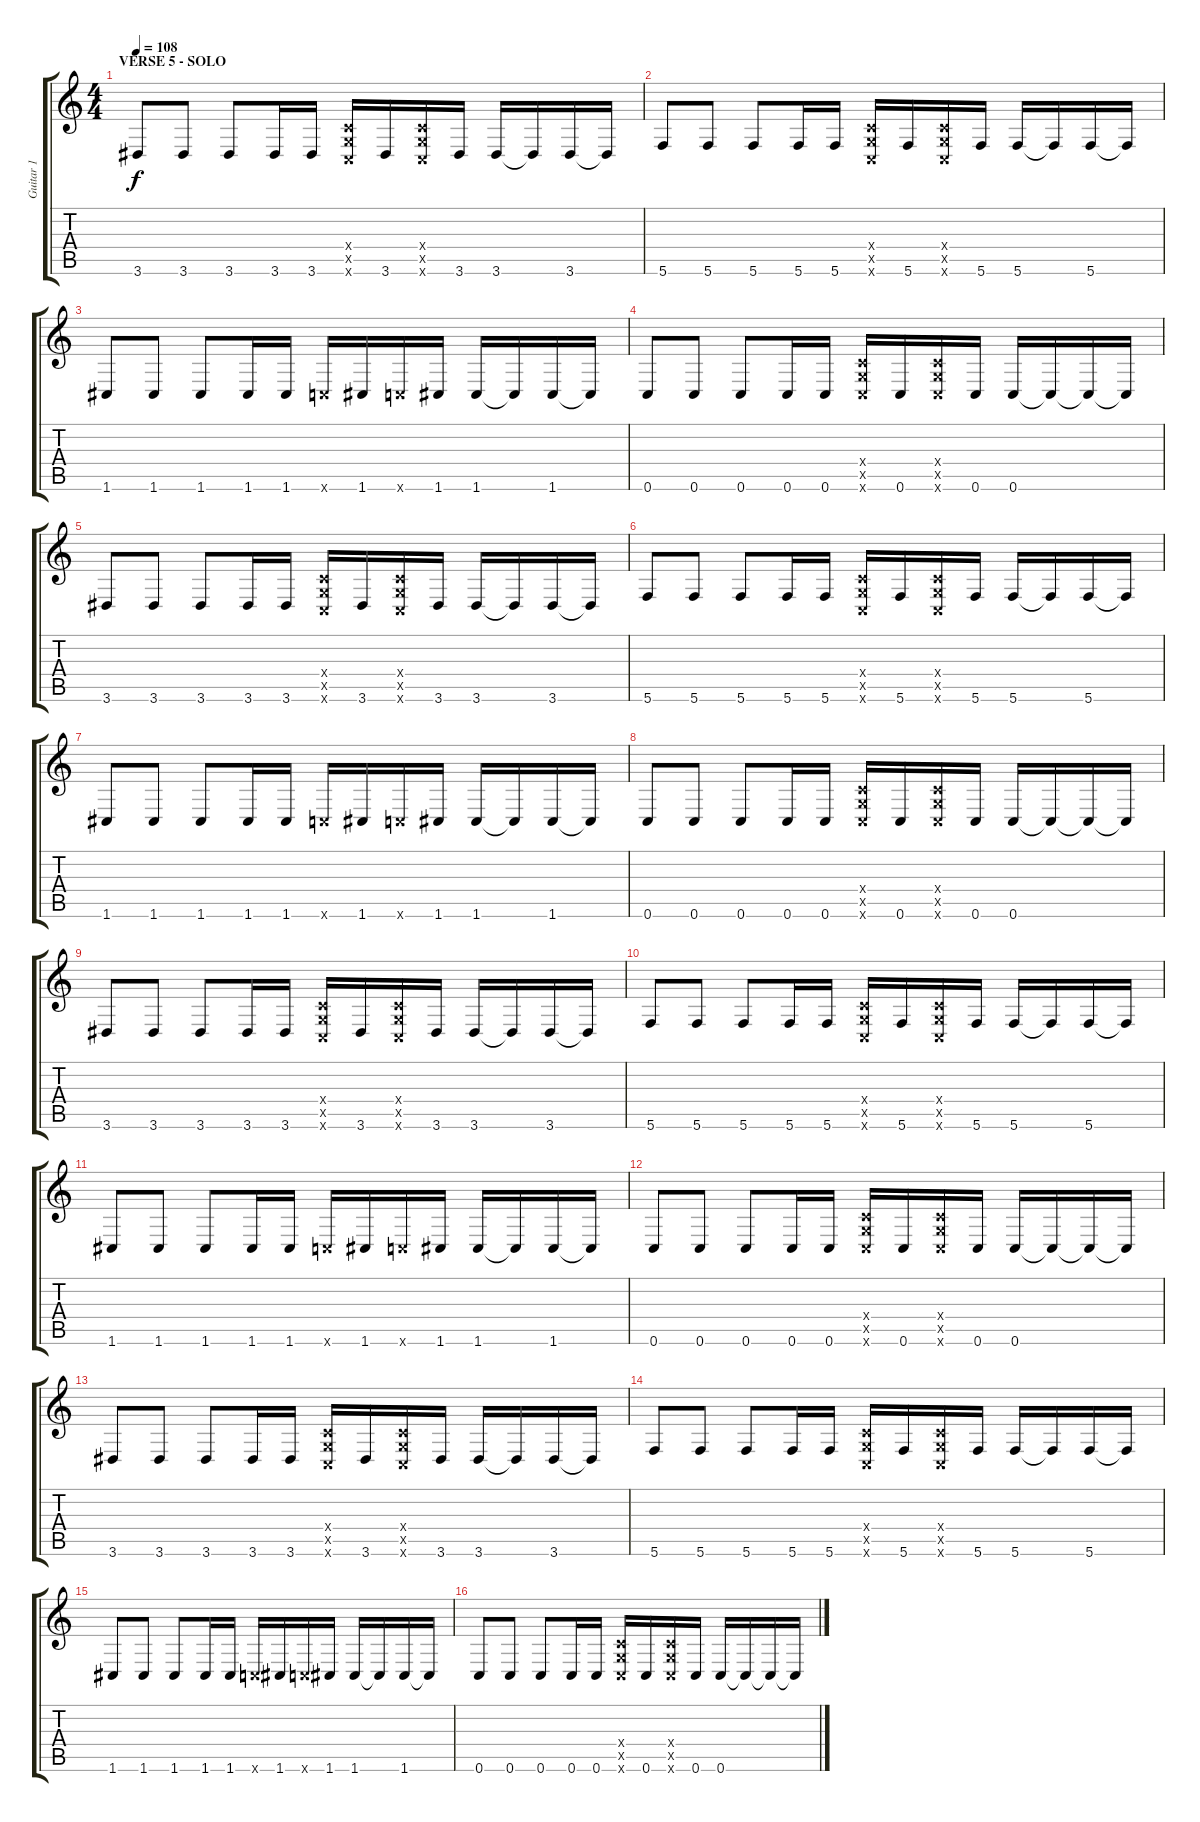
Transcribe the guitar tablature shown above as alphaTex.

\track ("Guitar 1" "Guitar 1") {instrument distortionguitar}
\staff {score tabs}
\tuning (D4 A3 F3 C3 G2 C2) {hide}
\ts (4 4)
\section ("" "VERSE 5 - SOLO")
\tempo 108
\clef g2
\ks c
3.6.8{dy f volume 16 instrument distortionguitar} 3.6.8 3.6.8 3.6.16 3.6.16 (0.4{x} 0.5{x} 0.6{x}).16 3.6.16 (0.4{x} 0.5{x} 0.6{x}).16 3.6.16 3.6.16 3.6{t}.16 3.6.16 3.6{t}.16 |
5.6.8 5.6.8 5.6.8 5.6.16 5.6.16 (0.4{x} 0.5{x} 0.6{x}).16 5.6.16 (0.4{x} 0.5{x} 0.6{x}).16 5.6.16 5.6.16 5.6{t}.16 5.6.16 5.6{t}.16 |
1.6.8 1.6.8 1.6.8 1.6.16 1.6.16 0.6{x}.16 1.6.16 0.6{x}.16 1.6.16 1.6.16 1.6{t}.16 1.6.16 1.6{t}.16 |
0.6.8 0.6.8 0.6.8 0.6.16 0.6.16 (0.4{x} 0.5{x} 0.6{x}).16 0.6.16 (0.4{x} 0.5{x} 0.6{x}).16 0.6.16 0.6.16 0.6{t}.16 0.6{t}.16 0.6{t}.16 |
3.6.8{volume 16 instrument distortionguitar} 3.6.8 3.6.8 3.6.16 3.6.16 (0.4{x} 0.5{x} 0.6{x}).16 3.6.16 (0.4{x} 0.5{x} 0.6{x}).16 3.6.16 3.6.16 3.6{t}.16 3.6.16 3.6{t}.16 |
5.6.8 5.6.8 5.6.8 5.6.16 5.6.16 (0.4{x} 0.5{x} 0.6{x}).16 5.6.16 (0.4{x} 0.5{x} 0.6{x}).16 5.6.16 5.6.16 5.6{t}.16 5.6.16 5.6{t}.16 |
1.6.8 1.6.8 1.6.8 1.6.16 1.6.16 0.6{x}.16 1.6.16 0.6{x}.16 1.6.16 1.6.16 1.6{t}.16 1.6.16 1.6{t}.16 |
0.6.8 0.6.8 0.6.8 0.6.16 0.6.16 (0.4{x} 0.5{x} 0.6{x}).16 0.6.16 (0.4{x} 0.5{x} 0.6{x}).16 0.6.16 0.6.16 0.6{t}.16 0.6{t}.16 0.6{t}.16 |
3.6.8{volume 16 instrument distortionguitar} 3.6.8 3.6.8 3.6.16 3.6.16 (0.4{x} 0.5{x} 0.6{x}).16 3.6.16 (0.4{x} 0.5{x} 0.6{x}).16 3.6.16 3.6.16 3.6{t}.16 3.6.16 3.6{t}.16 |
5.6.8 5.6.8 5.6.8 5.6.16 5.6.16 (0.4{x} 0.5{x} 0.6{x}).16 5.6.16 (0.4{x} 0.5{x} 0.6{x}).16 5.6.16 5.6.16 5.6{t}.16 5.6.16 5.6{t}.16 |
1.6.8 1.6.8 1.6.8 1.6.16 1.6.16 0.6{x}.16 1.6.16 0.6{x}.16 1.6.16 1.6.16 1.6{t}.16 1.6.16 1.6{t}.16 |
0.6.8 0.6.8 0.6.8 0.6.16 0.6.16 (0.4{x} 0.5{x} 0.6{x}).16 0.6.16 (0.4{x} 0.5{x} 0.6{x}).16 0.6.16 0.6.16 0.6{t}.16 0.6{t}.16 0.6{t}.16 |
3.6.8{volume 16 instrument distortionguitar} 3.6.8 3.6.8 3.6.16 3.6.16 (0.4{x} 0.5{x} 0.6{x}).16 3.6.16 (0.4{x} 0.5{x} 0.6{x}).16 3.6.16 3.6.16 3.6{t}.16 3.6.16 3.6{t}.16 |
5.6.8 5.6.8 5.6.8 5.6.16 5.6.16 (0.4{x} 0.5{x} 0.6{x}).16 5.6.16 (0.4{x} 0.5{x} 0.6{x}).16 5.6.16 5.6.16 5.6{t}.16 5.6.16 5.6{t}.16 |
1.6.8 1.6.8 1.6.8 1.6.16 1.6.16 0.6{x}.16 1.6.16 0.6{x}.16 1.6.16 1.6.16 1.6{t}.16 1.6.16 1.6{t}.16 |
0.6.8 0.6.8 0.6.8 0.6.16 0.6.16 (0.4{x} 0.5{x} 0.6{x}).16 0.6.16 (0.4{x} 0.5{x} 0.6{x}).16 0.6.16 0.6.16 0.6{t}.16 0.6{t}.16 0.6{t}.16
